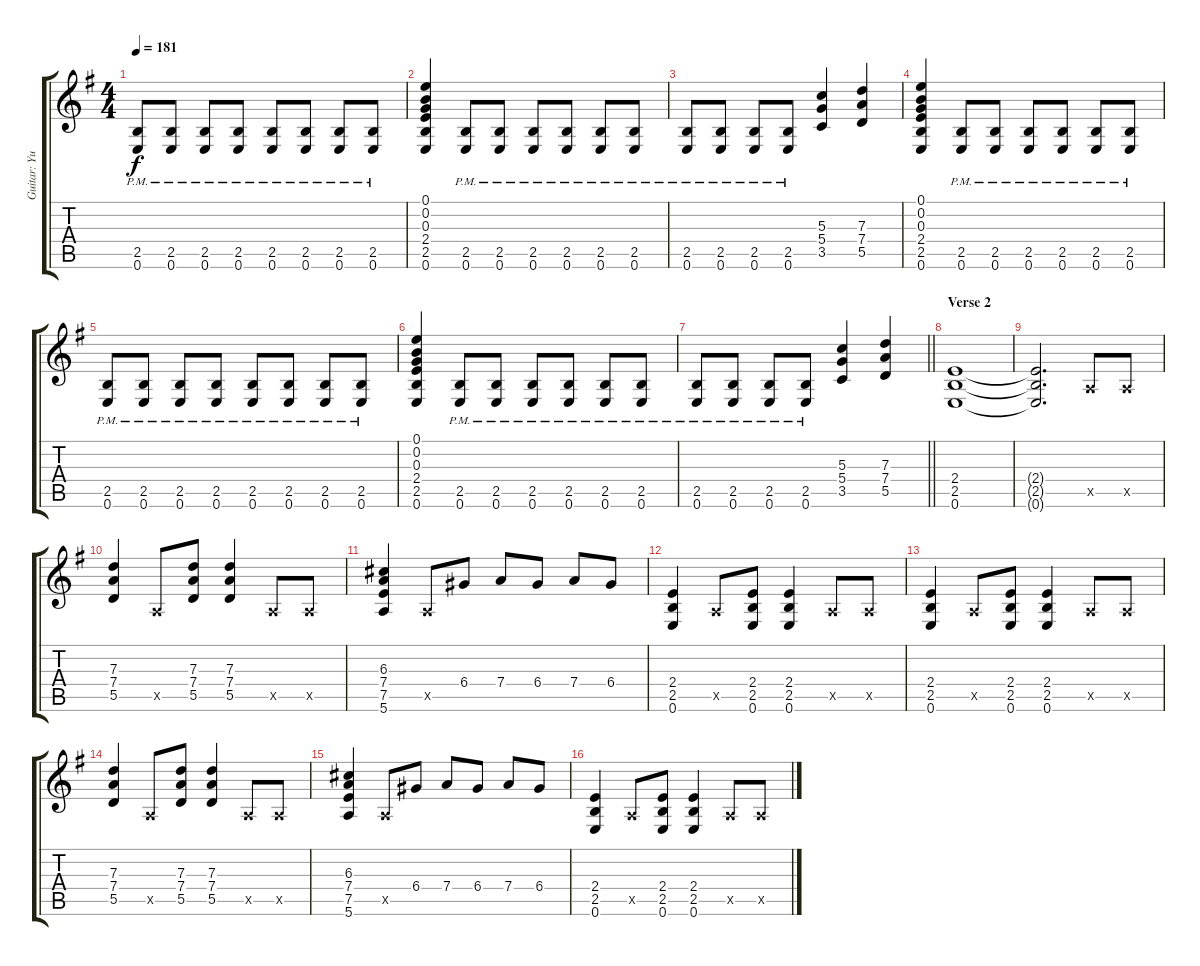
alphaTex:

\track ("Guitar: Yui Hirasawa" "Guitar: Yu") {instrument overdrivenguitar}
\staff {score tabs}
\tuning (E4 B3 G3 D3 A2 E2) {hide}
\ts (4 4)
\tempo 181
\clef g2
\ks g
(2.5{pm} 0.6{pm}).8{dy f} (2.5{pm} 0.6{pm}).8 (2.5{pm} 0.6{pm}).8 (2.5{pm} 0.6{pm}).8 (2.5{pm} 0.6{pm}).8 (2.5{pm} 0.6{pm}).8 (2.5{pm} 0.6{pm}).8 (2.5{pm} 0.6{pm}).8 |
(0.1 0.2 0.3 2.4 2.5 0.6).4 (2.5{pm} 0.6{pm}).8 (2.5{pm} 0.6{pm}).8 (2.5{pm} 0.6{pm}).8 (2.5{pm} 0.6{pm}).8 (2.5{pm} 0.6{pm}).8 (2.5{pm} 0.6{pm}).8 |
(2.5{pm} 0.6{pm}).8 (2.5{pm} 0.6{pm}).8 (2.5{pm} 0.6{pm}).8 (2.5{pm} 0.6{pm}).8 (5.3 5.4 3.5).4 (7.3 7.4 5.5).4 |
(0.1 0.2 0.3 2.4 2.5 0.6).4 (2.5{pm} 0.6{pm}).8 (2.5{pm} 0.6{pm}).8 (2.5{pm} 0.6{pm}).8 (2.5{pm} 0.6{pm}).8 (2.5{pm} 0.6{pm}).8 (2.5{pm} 0.6{pm}).8 |
(2.5{pm} 0.6{pm}).8 (2.5{pm} 0.6{pm}).8 (2.5{pm} 0.6{pm}).8 (2.5{pm} 0.6{pm}).8 (2.5{pm} 0.6{pm}).8 (2.5{pm} 0.6{pm}).8 (2.5{pm} 0.6{pm}).8 (2.5{pm} 0.6{pm}).8 |
(0.1 0.2 0.3 2.4 2.5 0.6).4 (2.5{pm} 0.6{pm}).8 (2.5{pm} 0.6{pm}).8 (2.5{pm} 0.6{pm}).8 (2.5{pm} 0.6{pm}).8 (2.5{pm} 0.6{pm}).8 (2.5{pm} 0.6{pm}).8 |
\barLineRight lightlight
(2.5{pm} 0.6{pm}).8 (2.5{pm} 0.6{pm}).8 (2.5{pm} 0.6{pm}).8 (2.5{pm} 0.6{pm}).8 (5.3 5.4 3.5).4 (7.3 7.4 5.5).4 |
\section ("" "Verse 2")
(2.4 2.5 0.6).1 |
(2.4{t} 2.5{t} 0.6{t}).2{d} 0.5{x}.8 0.5{x}.8 |
(7.3 7.4 5.5).4 0.5{x}.8 (7.3 7.4 5.5).8 (7.3 7.4 5.5).4 0.5{x}.8 0.5{x}.8 |
(6.3 7.4 7.5 5.6).4 0.5{x}.8 6.4.8 7.4.8 6.4.8 7.4.8 6.4.8 |
(2.4 2.5 0.6).4 0.5{x}.8 (2.4 2.5 0.6).8 (2.4 2.5 0.6).4 0.5{x}.8 0.5{x}.8 |
(2.4 2.5 0.6).4 0.5{x}.8 (2.4 2.5 0.6).8 (2.4 2.5 0.6).4 0.5{x}.8 0.5{x}.8 |
(7.3 7.4 5.5).4 0.5{x}.8 (7.3 7.4 5.5).8 (7.3 7.4 5.5).4 0.5{x}.8 0.5{x}.8 |
(6.3 7.4 7.5 5.6).4 0.5{x}.8 6.4.8 7.4.8 6.4.8 7.4.8 6.4.8 |
(2.4 2.5 0.6).4 0.5{x}.8 (2.4 2.5 0.6).8 (2.4 2.5 0.6).4 0.5{x}.8 0.5{x}.8
